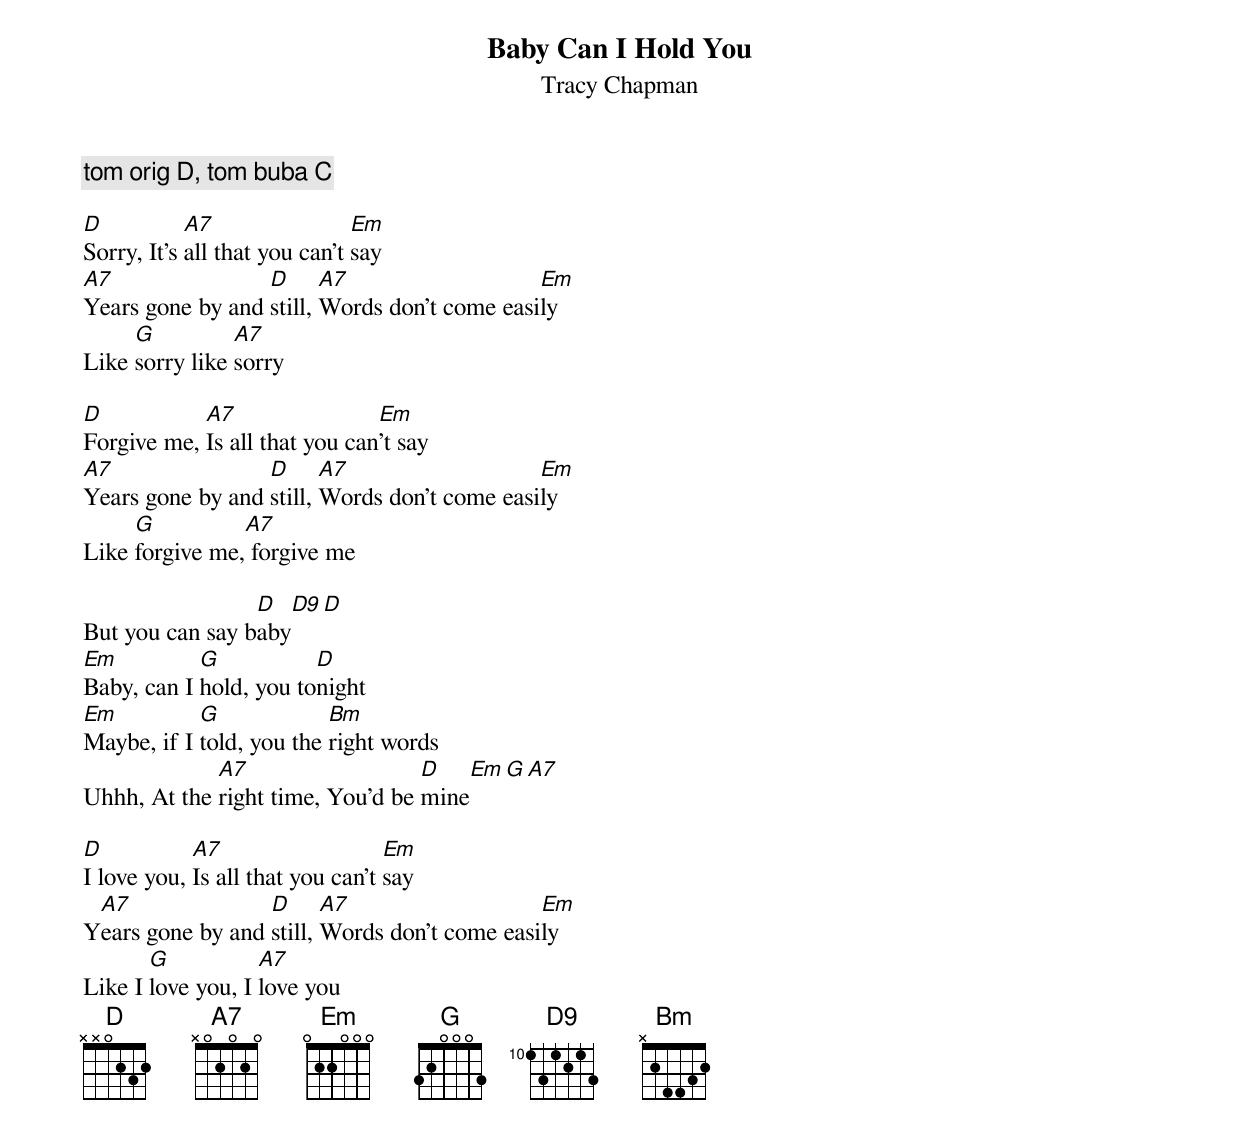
Baby Can I Hold You
Tracy Chapman

tom orig D, tom buba C

D           A7                 Em
Sorry, It's all that you can't say
A7                D      A7                   Em
Years gone by and still, Words don't come easily
     G          A7
Like sorry like sorry

D           A7                 Em
Forgive me, Is all that you can't say
A7                D      A7                   Em
Years gone by and still, Words don't come easily
     G          A7
Like forgive me, forgive me

                 D   D9  D
But you can say baby
Em          G           D
Baby, can I hold, you tonight
Em          G             Bm
Maybe, if I told, you the right words
             A7                   D    Em  G  A7
Uhhh, At the right time, You'd be mine

D           A7                    Em
I love you, Is all that you can't say
 A7               D      A7                   Em
Years gone by and still, Words don't come easily
       G           A7
Like I love you, I love you
